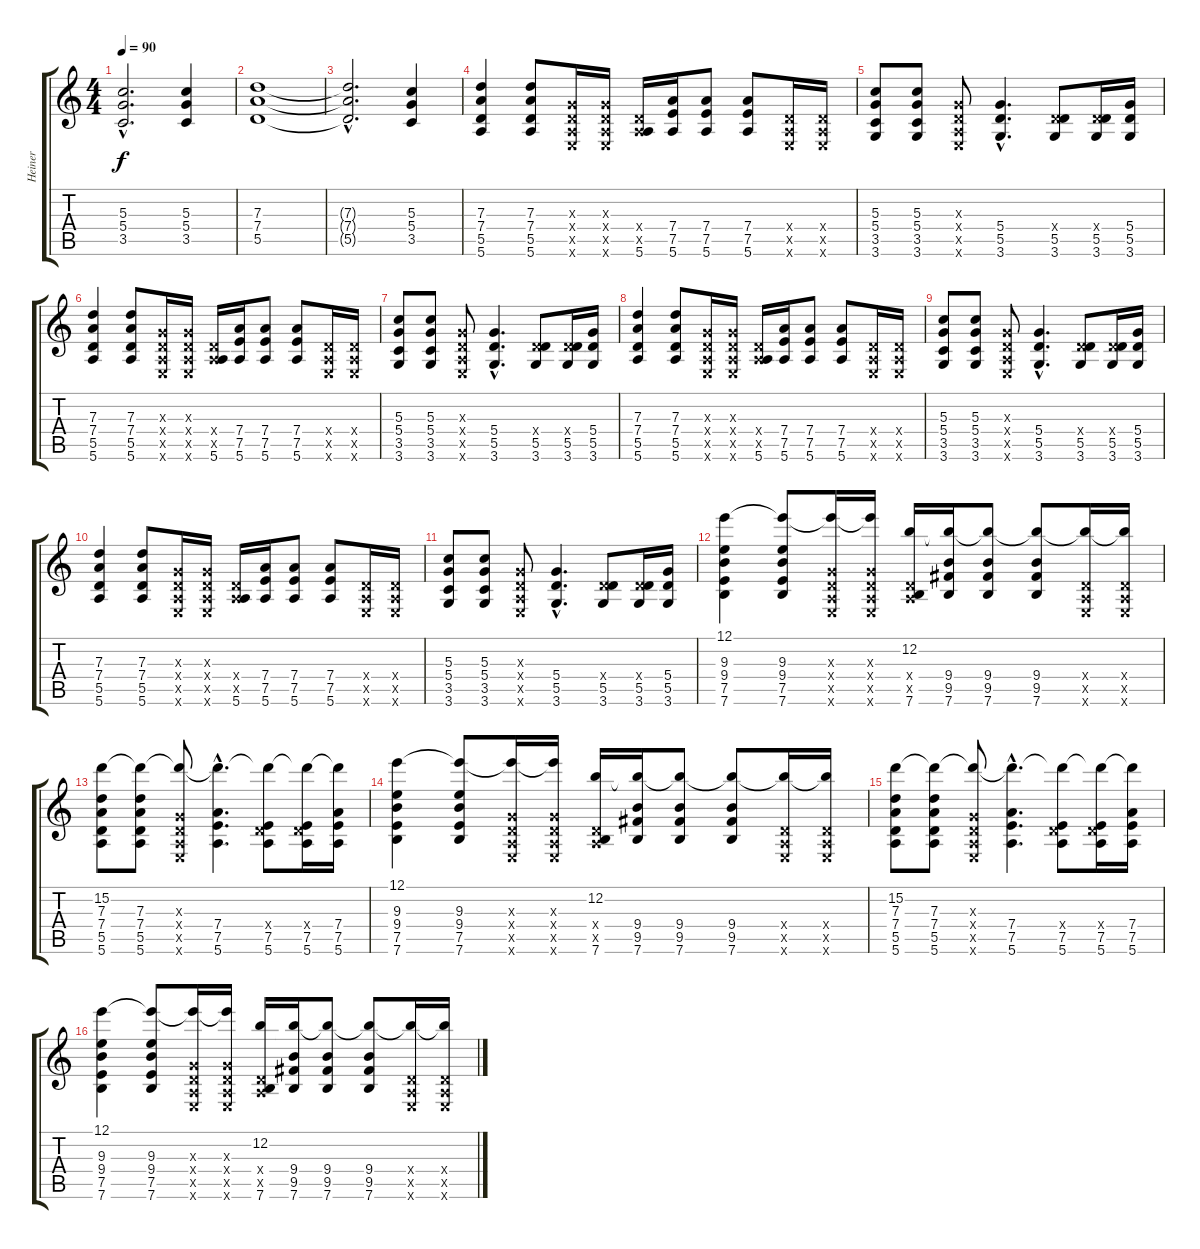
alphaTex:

\track ("Heiner" "Heiner") {instrument overdrivenguitar}
\staff {score tabs}
\tuning (E4 B3 G3 D3 A2 E2) {hide}
\ts (4 4)
\tempo 90
\clef g2
\ks c
(5.3{hac t} 5.4{hac t} 3.5{hac t}).2{d dy f} (5.3 5.4 3.5).4 |
(7.3 7.4 5.5).1 |
(7.3{hac t} 7.4{hac t} 5.5{hac t}).2{d} (5.3 5.4 3.5).4 |
(7.3 7.4 5.5 5.6).4 (7.3 7.4 5.5 5.6).8 (0.3{x} 0.4{x} 0.5{x} 0.6{x}).16 (0.3{x} 0.4{x} 0.5{x} 0.6{x}).16 (0.4{x} 0.5{x} 5.6).16 (7.4 7.5 5.6).16 (7.4 7.5 5.6).8 (7.4 7.5 5.6).8 (0.4{x} 0.5{x} 0.6{x}).16 (0.4{x} 0.5{x} 0.6{x}).16 |
(5.3 5.4 3.5 3.6).8 (5.3 5.4 3.5 3.6).8 (0.3{x} 0.4{x} 0.5{x} 0.6{x}).8 (5.4{hac} 5.5{hac} 3.6{hac}).4{d} (0.4{x} 5.5 3.6).8 (0.4{x} 5.5 3.6).16 (5.4 5.5 3.6).16 |
(7.3 7.4 5.5 5.6).4 (7.3 7.4 5.5 5.6).8 (0.3{x} 0.4{x} 0.5{x} 0.6{x}).16 (0.3{x} 0.4{x} 0.5{x} 0.6{x}).16 (0.4{x} 0.5{x} 5.6).16 (7.4 7.5 5.6).16 (7.4 7.5 5.6).8 (7.4 7.5 5.6).8 (0.4{x} 0.5{x} 0.6{x}).16 (0.4{x} 0.5{x} 0.6{x}).16 |
(5.3 5.4 3.5 3.6).8 (5.3 5.4 3.5 3.6).8 (0.3{x} 0.4{x} 0.5{x} 0.6{x}).8 (5.4{hac} 5.5{hac} 3.6{hac}).4{d} (0.4{x} 5.5 3.6).8 (0.4{x} 5.5 3.6).16 (5.4 5.5 3.6).16 |
(7.3 7.4 5.5 5.6).4 (7.3 7.4 5.5 5.6).8 (0.3{x} 0.4{x} 0.5{x} 0.6{x}).16 (0.3{x} 0.4{x} 0.5{x} 0.6{x}).16 (0.4{x} 0.5{x} 5.6).16 (7.4 7.5 5.6).16 (7.4 7.5 5.6).8 (7.4 7.5 5.6).8 (0.4{x} 0.5{x} 0.6{x}).16 (0.4{x} 0.5{x} 0.6{x}).16 |
(5.3 5.4 3.5 3.6).8 (5.3 5.4 3.5 3.6).8 (0.3{x} 0.4{x} 0.5{x} 0.6{x}).8 (5.4{hac} 5.5{hac} 3.6{hac}).4{d} (0.4{x} 5.5 3.6).8 (0.4{x} 5.5 3.6).16 (5.4 5.5 3.6).16 |
(7.3 7.4 5.5 5.6).4 (7.3 7.4 5.5 5.6).8 (0.3{x} 0.4{x} 0.5{x} 0.6{x}).16 (0.3{x} 0.4{x} 0.5{x} 0.6{x}).16 (0.4{x} 0.5{x} 5.6).16 (7.4 7.5 5.6).16 (7.4 7.5 5.6).8 (7.4 7.5 5.6).8 (0.4{x} 0.5{x} 0.6{x}).16 (0.4{x} 0.5{x} 0.6{x}).16 |
(5.3 5.4 3.5 3.6).8 (5.3 5.4 3.5 3.6).8 (0.3{x} 0.4{x} 0.5{x} 0.6{x}).8 (5.4{hac} 5.5{hac} 3.6{hac}).4{d} (0.4{x} 5.5 3.6).8 (0.4{x} 5.5 3.6).16 (5.4 5.5 3.6).16 |
(12.1 9.3 9.4 7.5 7.6).4 (12.1{t} 9.3 9.4 7.5 7.6).8 (12.1{t} 0.3{x} 0.4{x} 0.5{x} 0.6{x}).16 (12.1{t} 0.3{x} 0.4{x} 0.5{x} 0.6{x}).16 (12.2 0.4{x} 0.5{x} 7.6).16 (12.2{t} 9.4 9.5 7.6).16 (12.2{t} 9.4 9.5 7.6).8 (12.2{t} 9.4 9.5 7.6).8 (12.2{t} 0.4{x} 0.5{x} 0.6{x}).16 (12.2{t} 0.4{x} 0.5{x} 0.6{x}).16 |
(15.2 7.3 7.4 5.5 5.6).8 (15.2{t} 7.3 7.4 5.5 5.6).8 (15.2{t} 0.3{x} 0.4{x} 0.5{x} 0.6{x}).8 (15.2{hac t} 7.4{hac} 7.5{hac} 5.6{hac}).4{d} (15.2{t} 0.4{x} 7.5 5.6).8 (15.2{t} 0.4{x} 7.5 5.6).16 (15.2{t} 7.4 7.5 5.6).16 |
(12.1 9.3 9.4 7.5 7.6).4 (12.1{t} 9.3 9.4 7.5 7.6).8 (12.1{t} 0.3{x} 0.4{x} 0.5{x} 0.6{x}).16 (12.1{t} 0.3{x} 0.4{x} 0.5{x} 0.6{x}).16 (12.2 0.4{x} 0.5{x} 7.6).16 (12.2{t} 9.4 9.5 7.6).16 (12.2{t} 9.4 9.5 7.6).8 (12.2{t} 9.4 9.5 7.6).8 (12.2{t} 0.4{x} 0.5{x} 0.6{x}).16 (12.2{t} 0.4{x} 0.5{x} 0.6{x}).16 |
(15.2 7.3 7.4 5.5 5.6).8 (15.2{t} 7.3 7.4 5.5 5.6).8 (15.2{t} 0.3{x} 0.4{x} 0.5{x} 0.6{x}).8 (15.2{hac t} 7.4{hac} 7.5{hac} 5.6{hac}).4{d} (15.2{t} 0.4{x} 7.5 5.6).8 (15.2{t} 0.4{x} 7.5 5.6).16 (15.2{t} 7.4 7.5 5.6).16 |
(12.1 9.3 9.4 7.5 7.6).4 (12.1{t} 9.3 9.4 7.5 7.6).8 (12.1{t} 0.3{x} 0.4{x} 0.5{x} 0.6{x}).16 (12.1{t} 0.3{x} 0.4{x} 0.5{x} 0.6{x}).16 (12.2 0.4{x} 0.5{x} 7.6).16 (12.2{t} 9.4 9.5 7.6).16 (12.2{t} 9.4 9.5 7.6).8 (12.2{t} 9.4 9.5 7.6).8 (12.2{t} 0.4{x} 0.5{x} 0.6{x}).16 (12.2{t} 0.4{x} 0.5{x} 0.6{x}).16
